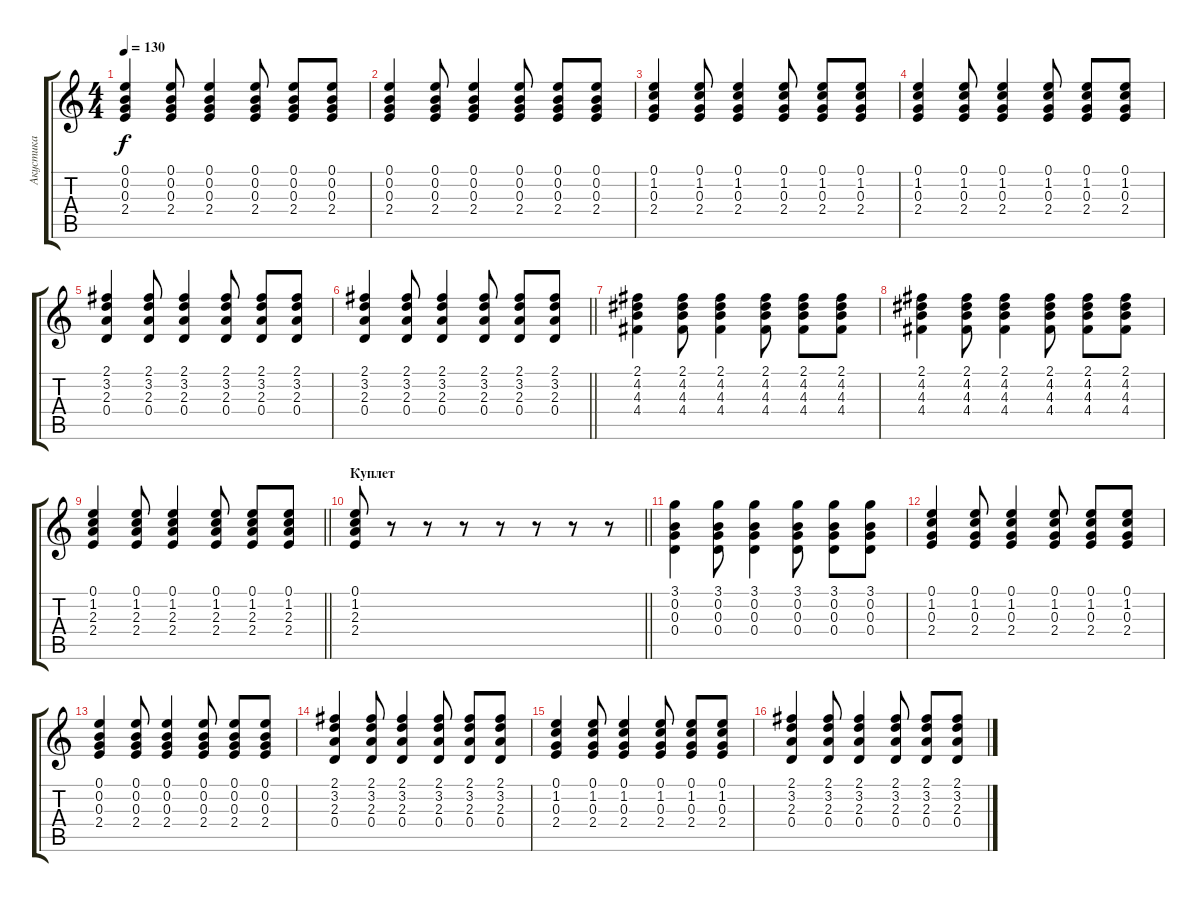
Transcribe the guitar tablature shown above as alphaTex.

\track ("Акустика" "Акустика") {instrument acousticguitarsteel}
\staff {score tabs}
\tuning (E4 B3 G3 D3 A2 E2) {hide}
\ts (4 4)
\tempo 130
\clef g2
\ks c
(0.1 0.2 0.3 2.4).4{dy f} (0.1 0.2 0.3 2.4).8 (0.1 0.2 0.3 2.4).4 (0.1 0.2 0.3 2.4).8 (0.1 0.2 0.3 2.4).8 (0.1 0.2 0.3 2.4).8 |
(0.1 0.2 0.3 2.4).4 (0.1 0.2 0.3 2.4).8 (0.1 0.2 0.3 2.4).4 (0.1 0.2 0.3 2.4).8 (0.1 0.2 0.3 2.4).8 (0.1 0.2 0.3 2.4).8 |
(0.1 1.2 0.3 2.4).4 (0.1 1.2 0.3 2.4).8 (0.1 1.2 0.3 2.4).4 (0.1 1.2 0.3 2.4).8 (0.1 1.2 0.3 2.4).8 (0.1 1.2 0.3 2.4).8 |
(0.1 1.2 0.3 2.4).4 (0.1 1.2 0.3 2.4).8 (0.1 1.2 0.3 2.4).4 (0.1 1.2 0.3 2.4).8 (0.1 1.2 0.3 2.4).8 (0.1 1.2 0.3 2.4).8 |
(2.1 3.2 2.3 0.4).4 (2.1 3.2 2.3 0.4).8 (2.1 3.2 2.3 0.4).4 (2.1 3.2 2.3 0.4).8 (2.1 3.2 2.3 0.4).8 (2.1 3.2 2.3 0.4).8 |
\barLineRight lightlight
(2.1 3.2 2.3 0.4).4 (2.1 3.2 2.3 0.4).8 (2.1 3.2 2.3 0.4).4 (2.1 3.2 2.3 0.4).8 (2.1 3.2 2.3 0.4).8 (2.1 3.2 2.3 0.4).8 |
(2.1 4.2 4.3 4.4).4 (2.1 4.2 4.3 4.4).8 (2.1 4.2 4.3 4.4).4 (2.1 4.2 4.3 4.4).8 (2.1 4.2 4.3 4.4).8 (2.1 4.2 4.3 4.4).8 |
(2.1 4.2 4.3 4.4).4 (2.1 4.2 4.3 4.4).8 (2.1 4.2 4.3 4.4).4 (2.1 4.2 4.3 4.4).8 (2.1 4.2 4.3 4.4).8 (2.1 4.2 4.3 4.4).8 |
\barLineRight lightlight
(0.1 1.2 2.3 2.4).4 (0.1 1.2 2.3 2.4).8 (0.1 1.2 2.3 2.4).4 (0.1 1.2 2.3 2.4).8 (0.1 1.2 2.3 2.4).8 (0.1 1.2 2.3 2.4).8 |
\section ("" "Куплет")
\barLineRight lightlight
(0.1 1.2 2.3 2.4).8 r.8 r.8 r.8 r.8 r.8 r.8 r.8 |
(3.1 0.2 0.3 0.4).4 (3.1 0.2 0.3 0.4).8 (3.1 0.2 0.3 0.4).4 (3.1 0.2 0.3 0.4).8 (3.1 0.2 0.3 0.4).8 (3.1 0.2 0.3 0.4).8 |
(0.1 1.2 0.3 2.4).4 (0.1 1.2 0.3 2.4).8 (0.1 1.2 0.3 2.4).4 (0.1 1.2 0.3 2.4).8 (0.1 1.2 0.3 2.4).8 (0.1 1.2 0.3 2.4).8 |
(0.1 0.2 0.3 2.4).4 (0.1 0.2 0.3 2.4).8 (0.1 0.2 0.3 2.4).4 (0.1 0.2 0.3 2.4).8 (0.1 0.2 0.3 2.4).8 (0.1 0.2 0.3 2.4).8 |
(2.1 3.2 2.3 0.4).4 (2.1 3.2 2.3 0.4).8 (2.1 3.2 2.3 0.4).4 (2.1 3.2 2.3 0.4).8 (2.1 3.2 2.3 0.4).8 (2.1 3.2 2.3 0.4).8 |
(0.1 1.2 0.3 2.4).4 (0.1 1.2 0.3 2.4).8 (0.1 1.2 0.3 2.4).4 (0.1 1.2 0.3 2.4).8 (0.1 1.2 0.3 2.4).8 (0.1 1.2 0.3 2.4).8 |
(2.1 3.2 2.3 0.4).4 (2.1 3.2 2.3 0.4).8 (2.1 3.2 2.3 0.4).4 (2.1 3.2 2.3 0.4).8 (2.1 3.2 2.3 0.4).8 (2.1 3.2 2.3 0.4).8
